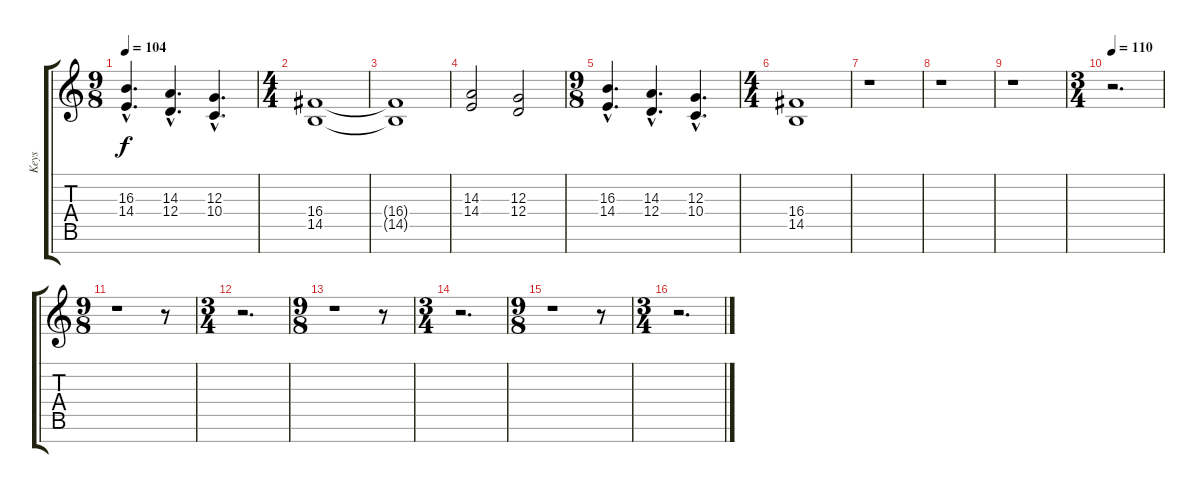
\track ("Keys" "Keys") {instrument stringensemble1}
\staff {score tabs}
\tuning (E4 B3 G3 D3 A2 E2 B1) {hide}
\ts (9 8)
\tempo 104
\clef g2
\ks c
(16.3{hac} 14.4{hac}).4{d dy f} (14.3{hac} 12.4{hac}).4{d} (12.3{hac} 10.4{hac}).4{d} |
\ts (4 4)
(16.4 14.5).1 |
(16.4{t} 14.5{t}).1 |
(14.3 14.4).2 (12.3 12.4).2 |
\ts (9 8)
(16.3{hac} 14.4{hac}).4{d} (14.3{hac} 12.4{hac}).4{d} (12.3{hac} 10.4{hac}).4{d} |
\ts (4 4)
(16.4 14.5).1 |
r.1 |
r.1 |
r.1 |
\ts (3 4)
\tempo 110
r.2{d} |
\ts (9 8)
r.1 r.8 |
\ts (3 4)
r.2{d} |
\ts (9 8)
r.1 r.8 |
\ts (3 4)
r.2{d} |
\ts (9 8)
r.1 r.8 |
\ts (3 4)
r.2{d}
